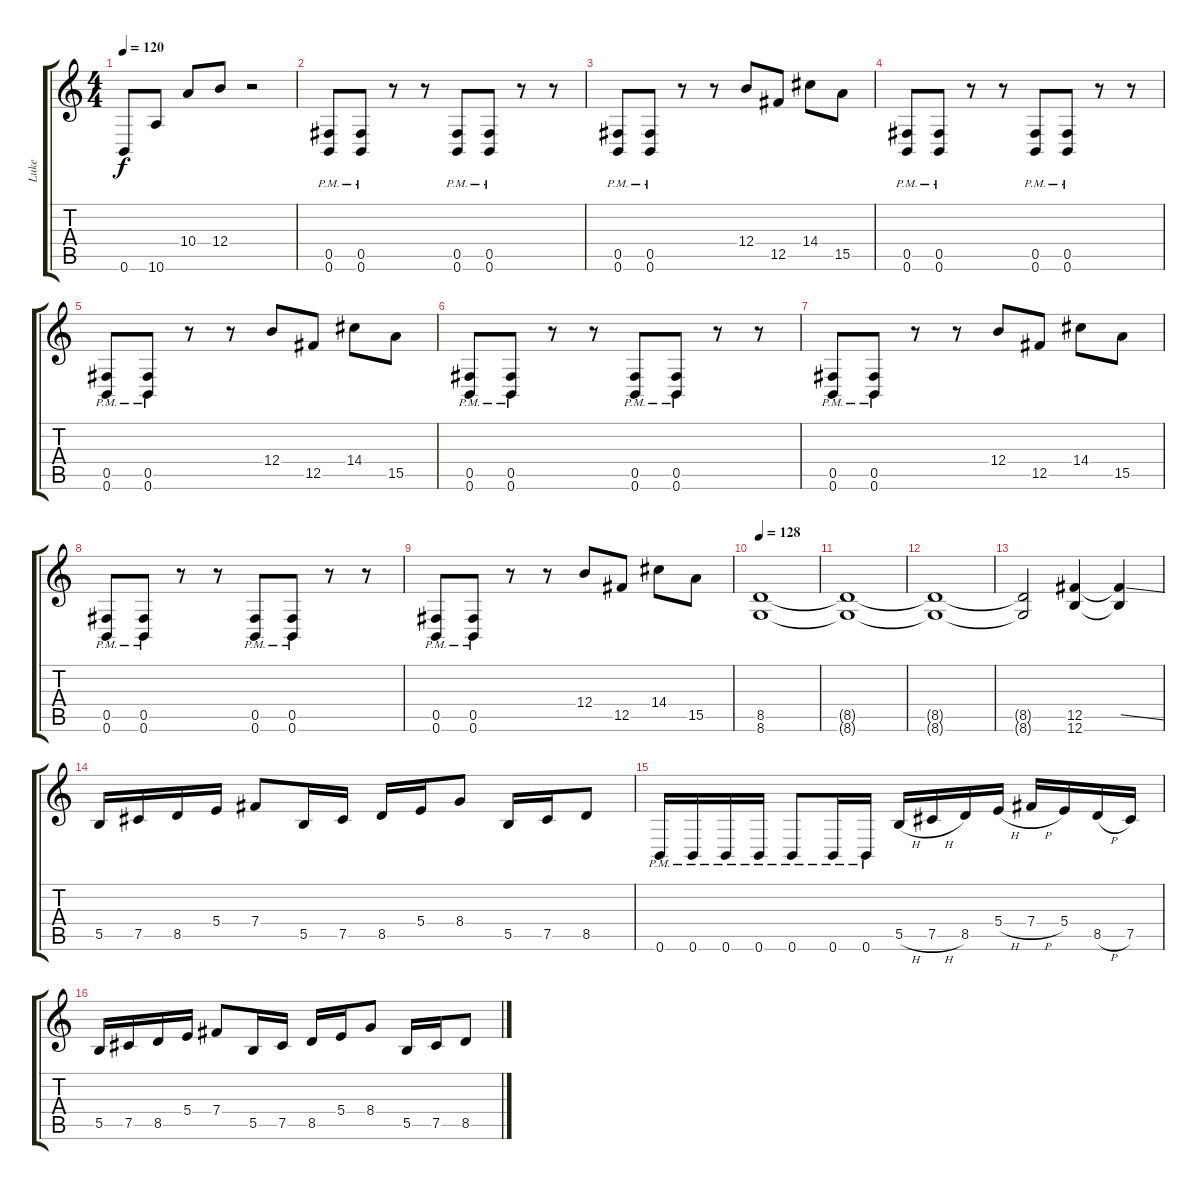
\track ("Luke" "Luke") {instrument distortionguitar}
\staff {score tabs}
\tuning (Db4 Ab3 E3 B2 Gb2 B1) {hide}
\ts (4 4)
\tempo 120
\clef g2
\ks c
0.6.8{dy f} 10.6.8 10.4.8 12.4.8 r.2 |
(0.5{pm} 0.6{pm}).8 (0.5{pm} 0.6{pm}).8 r.8 r.8 (0.5{pm} 0.6{pm}).8 (0.5{pm} 0.6{pm}).8 r.8 r.8 |
(0.5{pm} 0.6{pm}).8 (0.5{pm} 0.6{pm}).8 r.8 r.8 12.4.8 12.5.8 14.4.8 15.5.8 |
(0.5{pm} 0.6{pm}).8 (0.5{pm} 0.6{pm}).8 r.8 r.8 (0.5{pm} 0.6{pm}).8 (0.5{pm} 0.6{pm}).8 r.8 r.8 |
(0.5{pm} 0.6{pm}).8 (0.5{pm} 0.6{pm}).8 r.8 r.8 12.4.8 12.5.8 14.4.8 15.5.8 |
(0.5{pm} 0.6{pm}).8 (0.5{pm} 0.6{pm}).8 r.8 r.8 (0.5{pm} 0.6{pm}).8 (0.5{pm} 0.6{pm}).8 r.8 r.8 |
(0.5{pm} 0.6{pm}).8 (0.5{pm} 0.6{pm}).8 r.8 r.8 12.4.8 12.5.8 14.4.8 15.5.8 |
(0.5{pm} 0.6{pm}).8 (0.5{pm} 0.6{pm}).8 r.8 r.8 (0.5{pm} 0.6{pm}).8 (0.5{pm} 0.6{pm}).8 r.8 r.8 |
(0.5{pm} 0.6{pm}).8 (0.5{pm} 0.6{pm}).8 r.8 r.8 12.4.8 12.5.8 14.4.8 15.5.8 |
\tempo 128
(8.5 8.6).1 |
(8.5{t} 8.6{t}).1 |
(8.5{t} 8.6{t}).1 |
(8.5{t} 8.6{t}).2 (12.5 12.6).4 (12.5{ss t} 12.6{t}).4 |
5.5.16 7.5.16 8.5.16 5.4.16 7.4.8 5.5.16 7.5.16 8.5.16 5.4.16 8.4.8 5.5.16 7.5.16 8.5.8 |
0.6{pm}.16 0.6{pm}.16 0.6{pm}.16 0.6{pm}.16 0.6{pm}.8 0.6{pm}.16 0.6{pm}.16 5.5{h}.16 7.5{h}.16 8.5.16 5.4{h}.16 7.4{h}.16 5.4.16 8.5{h}.16 7.5.16 |
5.5.16 7.5.16 8.5.16 5.4.16 7.4.8 5.5.16 7.5.16 8.5.16 5.4.16 8.4.8 5.5.16 7.5.16 8.5.8
